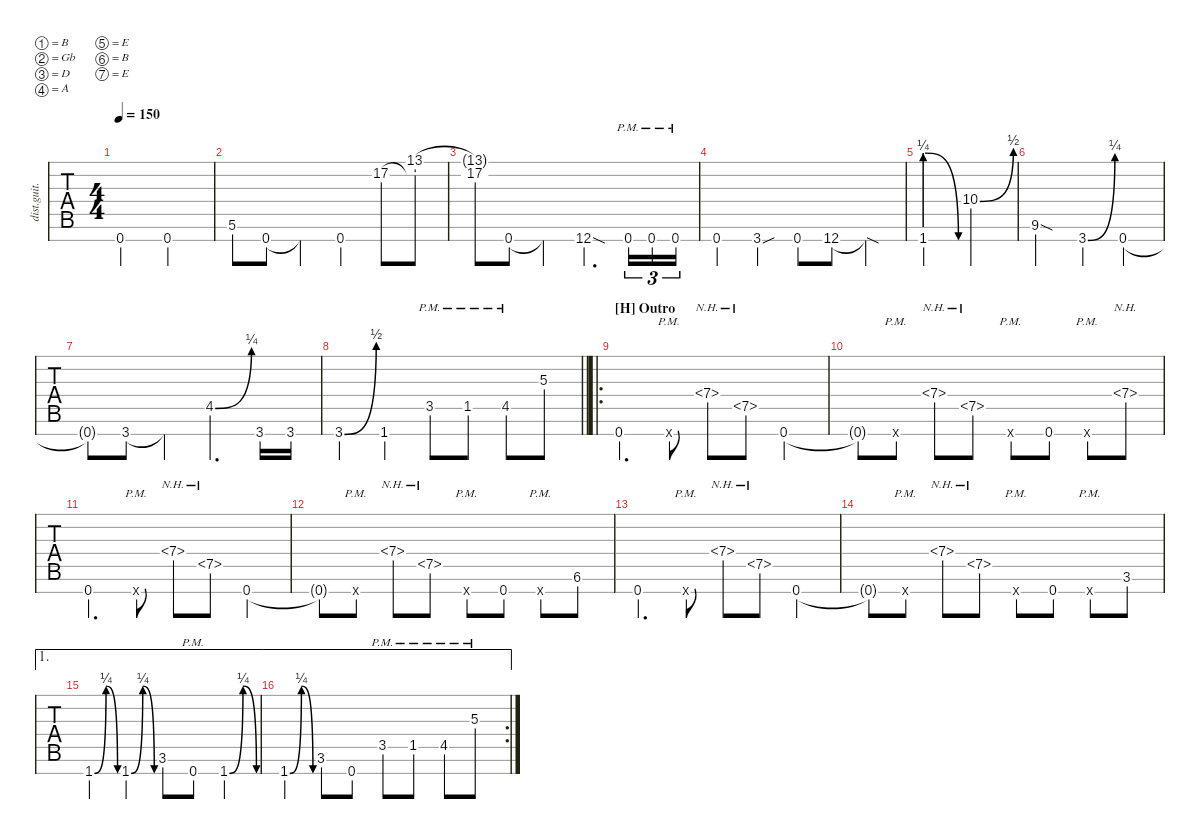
\defaultSystemsLayout 4
\hideDynamics
\bracketExtendMode nobrackets
\track ("Distortion Guitar" "dist.guit.") {instrument distortionguitar}
\staff {tabs}
\tuning (B3 Gb3 D3 A2 E2 B1 E1)
\ts (4 4)
\tempo 150
\clef g2
\ks c
0.7{t}.2{dy mf beam Up} 0.7.2{beam Up} |
5.6.8{beam Up} 0.7.8{beam Up} 0.7{t}.4{beam Up} 0.7.4{beam Up} 17.2.8{beam Down} (13.1 17.2{t}).8{beam Down} |
(17.2 13.1{t}).8{beam Up} 0.7.8{beam Up} 0.7{t}.4{beam Up} 12.7{sod}.4{d beam Up} 0.7{pm}.16{tu (3 2) beam Up} 0.7{pm}.16{tu (3 2) beam Up} 0.7{pm}.16{tu (3 2) beam Up} |
0.7.4{beam Up} 3.7{sou}.4{beam Up} 0.7.8{beam Up} 12.7.8{beam Up} 12.7{sod t}.4{beam Up} |
1.7{be (prebendrelease 0 1 36.6 0)}.2{beam Up} 10.4{be (bend 0 0 45.6 2)}.2{beam Up} |
9.6{sod acc #}.2{beam Up} 3.7{be (bend 0 0 39 1)}.4{beam Up} 0.7.4{beam Up} |
0.7{t}.8{beam Up} 3.7.8{beam Up} 3.7{t}.4{beam Up} 4.5{be (bend 0 0 36.6 1) acc #}.4{d beam Up} 3.7.16{beam Up} 3.7.16{beam Up} |
\barLineRight lightlight
3.7{be (bend 0 0 34.8 2)}.4{beam Up} 1.7.4{beam Up} 3.5{pm}.8{beam Up} 1.5{pm}.8{beam Up} 4.5{pm acc #}.8{beam Up} 5.3.8{beam Up} |
\ro
\section ("H" "Outro")
0.7.4{d beam Up} 0.7{pm x}.8{beam Up} 7.4{nh}.8{beam Down} 7.5{nh}.8{beam Down} 0.7.4{beam Up} |
0.7{t}.8{beam Up} 0.7{pm x}.8{beam Up} 7.4{nh}.8{beam Down} 7.5{nh}.8{beam Down} 0.7{pm x}.8{beam Up} 0.7.8{beam Up} 0.7{pm x}.8{beam Up} 7.4{nh}.8{beam Up} |
0.7.4{d beam Up} 0.7{pm x}.8{beam Up} 7.4{nh}.8{beam Down} 7.5{nh}.8{beam Down} 0.7.4{beam Up} |
0.7{t}.8{beam Up} 0.7{pm x}.8{beam Up} 7.4{nh}.8{beam Down} 7.5{nh}.8{beam Down} 0.7{pm x}.8{beam Up} 0.7.8{beam Up} 0.7{pm x}.8{beam Up} 6.6.8{beam Up} |
0.7.4{d beam Up} 0.7{pm x}.8{beam Up} 7.4{nh}.8{beam Down} 7.5{nh}.8{beam Down} 0.7.4{beam Up} |
0.7{t}.8{beam Up} 0.7{pm x}.8{beam Up} 7.4{nh}.8{beam Down} 7.5{nh}.8{beam Down} 0.7{pm x}.8{beam Up} 0.7.8{beam Up} 0.7{pm x}.8{beam Up} 3.6.8{beam Up} |
\ae 1
1.7{be (bendrelease 0 0 8.4 1 9.6 1 16.8 0)}.4{beam Up} 1.7{be (bendrelease 0 0 8.4 1 9.6 1 16.8 0)}.4{beam Up} 3.6.8{beam Up} 0.7{pm}.8{beam Up} 1.7{be (bendrelease 0 0 8.4 1 9.6 1 16.8 0)}.4{beam Up} |
\ae 1
\rc 2
1.7{be (bendrelease 0 0 8.4 1 9.6 1 16.8 0)}.4{beam Up} 3.6.8{beam Up} 0.7.8{beam Up} 3.5{pm}.8{beam Up} 1.5{pm}.8{beam Up} 4.5{pm acc #}.8{beam Up} 5.3{pm}.8{beam Up}
